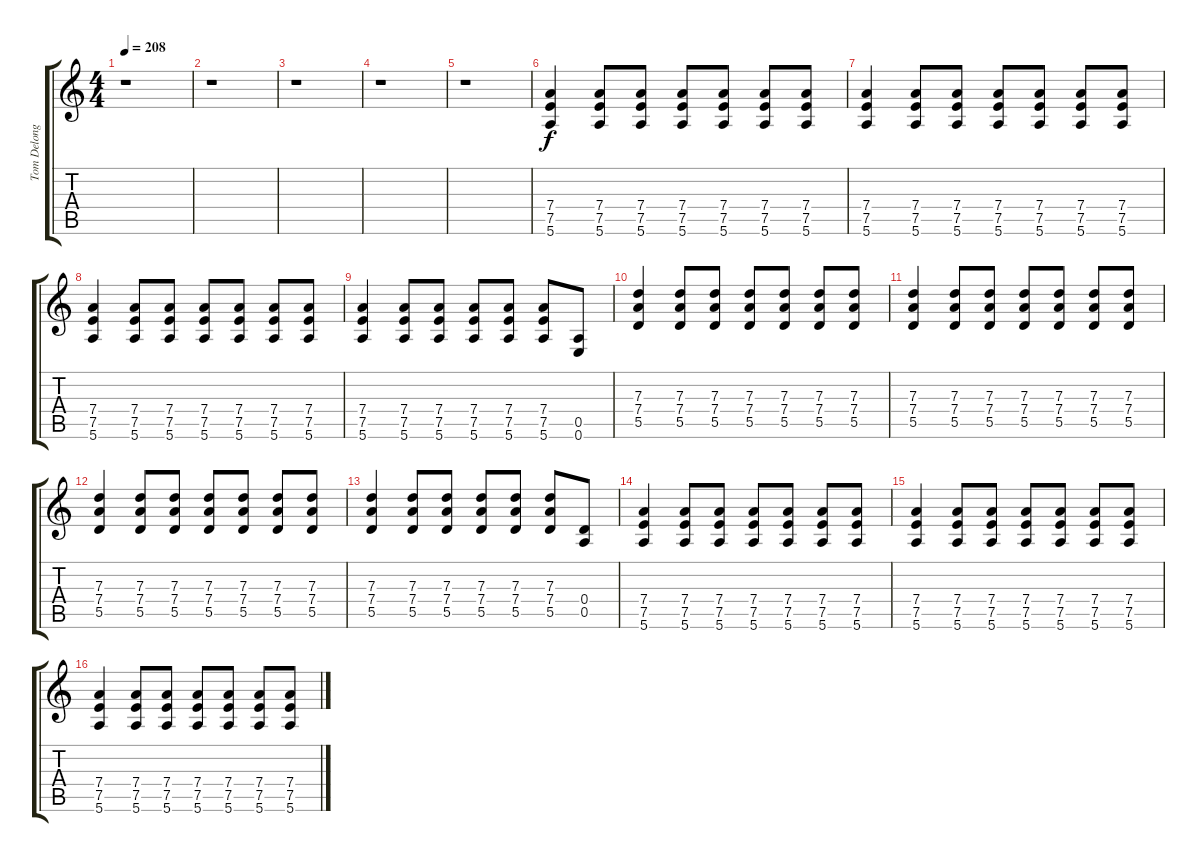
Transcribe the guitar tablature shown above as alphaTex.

\track ("Tom Delonge - Gtr. 1" "Tom Delong") {instrument distortionguitar}
\staff {score tabs}
\tuning (E4 B3 G3 D3 A2 E2) {hide}
\ts (4 4)
\tempo 208
\clef g2
\ks c
r.1{dy f} |
r.1 |
r.1 |
r.1 |
r.1 |
(7.4 7.5 5.6).4{volume 13} (7.4 7.5 5.6).8 (7.4 7.5 5.6).8 (7.4 7.5 5.6).8 (7.4 7.5 5.6).8 (7.4 7.5 5.6).8 (7.4 7.5 5.6).8 |
(7.4 7.5 5.6).4 (7.4 7.5 5.6).8 (7.4 7.5 5.6).8 (7.4 7.5 5.6).8 (7.4 7.5 5.6).8 (7.4 7.5 5.6).8 (7.4 7.5 5.6).8 |
(7.4 7.5 5.6).4 (7.4 7.5 5.6).8 (7.4 7.5 5.6).8 (7.4 7.5 5.6).8 (7.4 7.5 5.6).8 (7.4 7.5 5.6).8 (7.4 7.5 5.6).8 |
(7.4 7.5 5.6).4 (7.4 7.5 5.6).8 (7.4 7.5 5.6).8 (7.4 7.5 5.6).8 (7.4 7.5 5.6).8 (7.4 7.5 5.6).8 (0.5 0.6).8 |
(7.3 7.4 5.5).4 (7.3 7.4 5.5).8 (7.3 7.4 5.5).8 (7.3 7.4 5.5).8 (7.3 7.4 5.5).8 (7.3 7.4 5.5).8 (7.3 7.4 5.5).8 |
(7.3 7.4 5.5).4 (7.3 7.4 5.5).8 (7.3 7.4 5.5).8 (7.3 7.4 5.5).8 (7.3 7.4 5.5).8 (7.3 7.4 5.5).8 (7.3 7.4 5.5).8 |
(7.3 7.4 5.5).4 (7.3 7.4 5.5).8 (7.3 7.4 5.5).8 (7.3 7.4 5.5).8 (7.3 7.4 5.5).8 (7.3 7.4 5.5).8 (7.3 7.4 5.5).8 |
(7.3 7.4 5.5).4 (7.3 7.4 5.5).8 (7.3 7.4 5.5).8 (7.3 7.4 5.5).8 (7.3 7.4 5.5).8 (7.3 7.4 5.5).8 (0.4 0.5).8 |
(7.4 7.5 5.6).4 (7.4 7.5 5.6).8 (7.4 7.5 5.6).8 (7.4 7.5 5.6).8 (7.4 7.5 5.6).8 (7.4 7.5 5.6).8 (7.4 7.5 5.6).8 |
(7.4 7.5 5.6).4 (7.4 7.5 5.6).8 (7.4 7.5 5.6).8 (7.4 7.5 5.6).8 (7.4 7.5 5.6).8 (7.4 7.5 5.6).8 (7.4 7.5 5.6).8 |
(7.4 7.5 5.6).4 (7.4 7.5 5.6).8 (7.4 7.5 5.6).8 (7.4 7.5 5.6).8 (7.4 7.5 5.6).8 (7.4 7.5 5.6).8 (7.4 7.5 5.6).8
